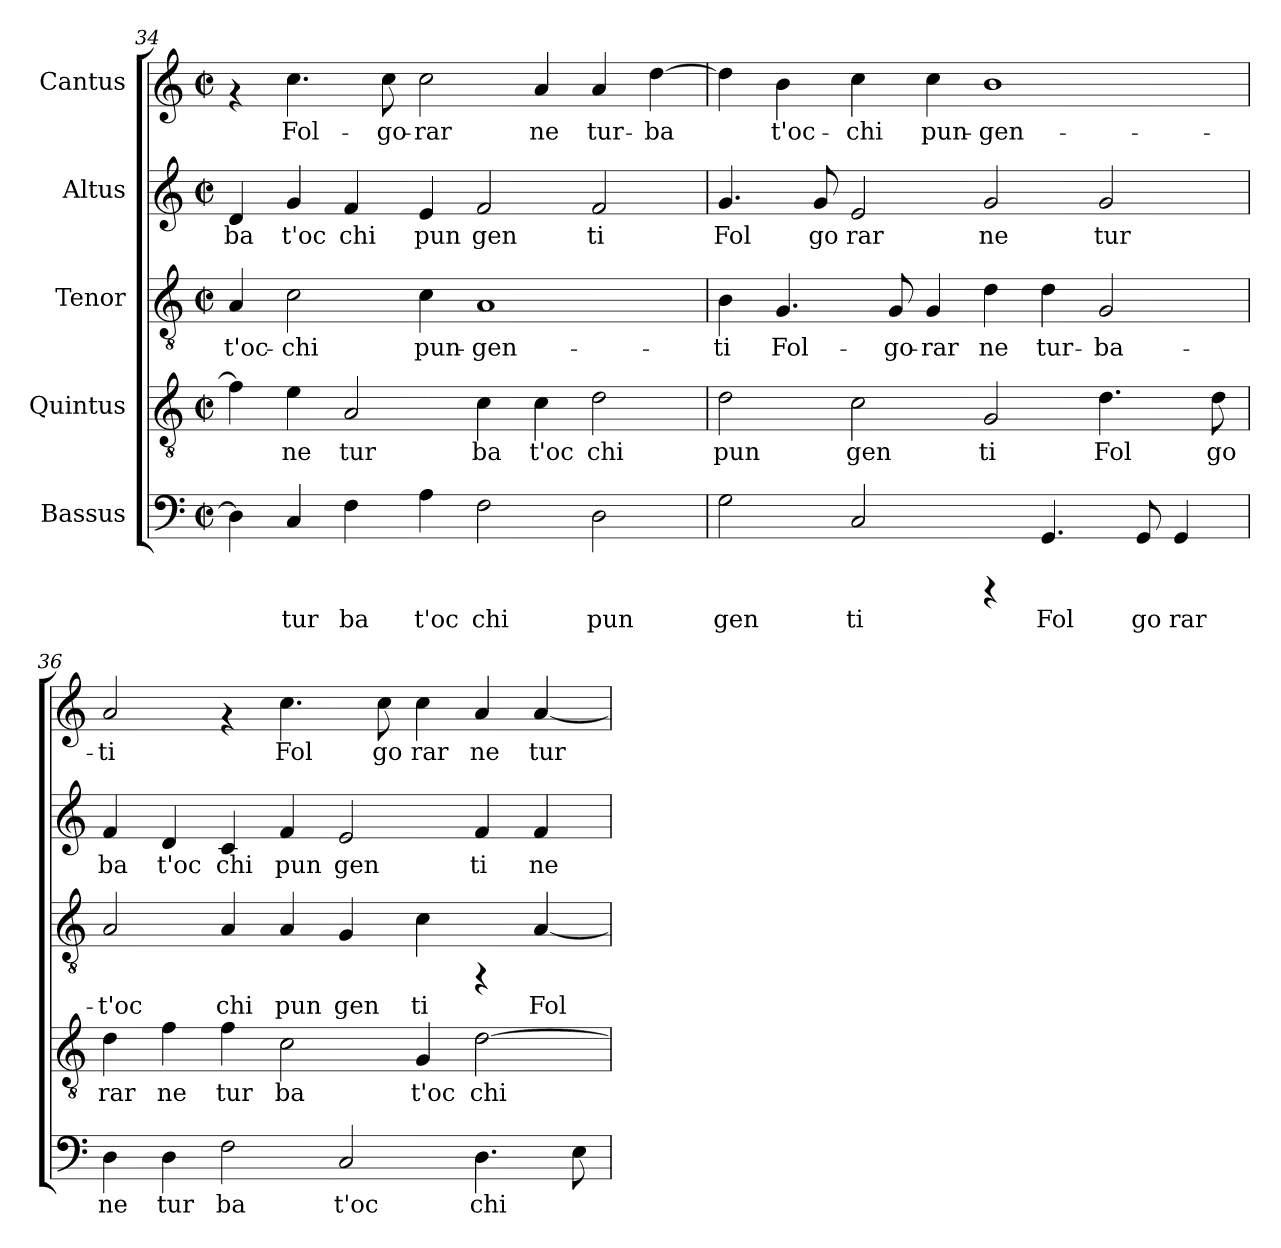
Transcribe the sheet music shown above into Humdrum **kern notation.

**kern	**text	**kern	**text	**kern	**text	**kern	**text	**kern	**text
*part5	*part5	*part4	*part4	*part3	*part3	*part2	*part2	*part1	*part1
*staff5	*staff5	*staff4	*staff4	*staff3	*staff3	*staff2	*staff2	*staff1	*staff1
*I"Bassus	*	*I"Quintus	*	*I"Tenor	*	*I"Altus	*	*I"Cantus	*
*clefF4	*	*clefGv2	*	*clefGv2	*	*clefG2	*	*clefG2	*
*k[]	*	*k[]	*	*k[]	*	*k[]	*	*k[]	*
*C:	*	*C:	*	*C:	*	*C:	*	*C:	*
*M2/2	*	*M2/2	*	*M2/2	*	*M2/2	*	*M2/2	*
*met(c|)	*	*met(c|)	*	*met(c|)	*	*met(c|)	*	*met(c|)	*
=34	=34	=34	=34	=34	=34	=34	=34	=34	=34
!	!LO:LY:b:cj	!	!LO:LY:b:cj	!	!LO:LY:b:cj	!	!LO:LY:b:cj	!	!
4D\]	.	4f\]	.	4A/	-t'oc-	4d/	ba	4rf	.
!	!LO:LY:b:cj	!	!LO:LY:b:cj	!	!LO:LY:b:cj	!	!LO:LY:b:cj	!	!LO:LY:b:cj
4C/	tur	4e\	ne	2c\	-chi	4g/	t'oc	4.cc\	Fol-
!	!LO:LY:b:cj	!	!LO:LY:b:cj	!	!	!	!LO:LY:b:cj	!	!
4F\	ba	2A/	tur	.	.	4f/	chi	.	.
!	!	!	!	!	!	!	!	!	!LO:LY:b:cj
.	.	.	.	.	.	.	.	8cc\	-go-
!	!LO:LY:b:cj	!	!	!	!LO:LY:b:cj	!	!LO:LY:b:cj	!	!LO:LY:b:cj
4A\	t'oc	.	.	4c\	pun-	4e/	pun	2cc\	-rar
!	!LO:LY:b:cj	!	!LO:LY:b:cj	!	!LO:LY:b:cj	!	!LO:LY:b:cj	!	!
2F\	chi	4c\	ba	1A	-gen-	2f/	gen	.	.
!	!	!	!LO:LY:b:cj	!	!	!	!	!	!LO:LY:b:cj
.	.	4c\	t'oc	.	.	.	.	4a/	ne
!	!LO:LY:b:cj	!	!LO:LY:b:cj	!	!	!	!LO:LY:b:cj	!	!LO:LY:b:cj
2D\	pun	2d\	chi	.	.	2f/	ti	4a/	tur-
!	!	!	!	!	!	!	!	!	!LO:LY:b:cj
.	.	.	.	.	.	.	.	[>4dd\	-ba-
=35	=35	=35	=35	=35	=35	=35	=35	=35	=35
!	!LO:LY:b:cj	!	!LO:LY:b:cj	!	!LO:LY:b:cj	!	!LO:LY:b:cj	!	!LO:LY:b:cj
2G\	gen	2d\	pun	4B\	-ti	4.g/	Fol	4dd\]	--
!	!	!	!	!	!LO:LY:b:cj	!	!	!	!LO:LY:b:cj
.	.	.	.	4.G/	Fol-	.	.	4b\	-t'oc-
!	!	!	!	!	!	!	!LO:LY:b:cj	!	!
.	.	.	.	.	.	8g/	go	.	.
!	!LO:LY:b:cj	!	!LO:LY:b:cj	!	!	!	!LO:LY:b:cj	!	!LO:LY:b:cj
2C/	ti	2c\	gen	.	.	2e/	rar	4cc\	-chi
!	!	!	!	!	!LO:LY:b:cj	!	!	!	!
.	.	.	.	8G/	-go-	.	.	.	.
!	!	!	!	!	!LO:LY:b:cj	!	!	!	!LO:LY:b:cj
.	.	.	.	4G/	-rar	.	.	4cc\	pun-
!	!	!	!LO:LY:b:cj	!	!LO:LY:b:cj	!	!LO:LY:b:cj	!	!LO:LY:b:cj
4rCCC	.	2G/	ti	4d\	ne	2g/	ne	1b	-gen-
!	!LO:LY:b:cj	!	!	!	!LO:LY:b:cj	!	!	!	!
4.GG/	Fol	.	.	4d\	tur-	.	.	.	.
!	!	!	!LO:LY:b:cj	!	!LO:LY:b:cj	!	!LO:LY:b:cj	!	!
.	.	4.d\	Fol	2G/	-ba-	2g/	tur	.	.
!	!LO:LY:b:cj	!	!	!	!	!	!	!	!
8GG/	go	.	.	.	.	.	.	.	.
!	!LO:LY:b:cj	!	!	!	!	!	!	!	!
4GG/	rar	.	.	.	.	.	.	.	.
!	!	!	!LO:LY:b:cj	!	!	!	!	!	!
.	.	8d\	go	.	.	.	.	.	.
!!LO:PB:g=z
=36	=36	=36	=36	=36	=36	=36	=36	=36	=36
!	!LO:LY:b:cj	!	!LO:LY:b:cj	!	!LO:LY:b:cj	!	!LO:LY:b:cj	!	!LO:LY:b:cj
4D\	ne	4d\	rar	2A/	-t'oc	4f/	ba	2a/	-ti
!	!LO:LY:b:cj	!	!LO:LY:b:cj	!	!	!	!LO:LY:b:cj	!	!
4D\	tur	4f\	ne	.	.	4d/	t'oc	.	.
!	!LO:LY:b:cj	!	!LO:LY:b:cj	!	!LO:LY:b:cj	!	!LO:LY:b:cj	!	!
2F\	ba	4f\	tur	4A/	chi	4c/	chi	4rf	.
!	!	!	!LO:LY:b:cj	!	!LO:LY:b:cj	!	!LO:LY:b:cj	!	!LO:LY:b:cj
.	.	2c\	ba	4A/	pun	4f/	pun	4.cc\	Fol
!	!LO:LY:b:cj	!	!	!	!LO:LY:b:cj	!	!LO:LY:b:cj	!	!
2C/	t'oc	.	.	4G/	gen	2e/	gen	.	.
!	!	!	!	!	!	!	!	!	!LO:LY:b:cj
.	.	.	.	.	.	.	.	8cc\	go
!	!	!	!LO:LY:b:cj	!	!LO:LY:b:cj	!	!	!	!LO:LY:b:cj
.	.	4G/	t'oc	4c\	ti	.	.	4cc\	rar
!	!LO:LY:b:cj	!	!LO:LY:b:cj	!	!	!	!LO:LY:b:cj	!	!LO:LY:b:cj
4.D\	chi	[>2d\	chi	4rFF	.	4f/	ti	4a/	ne
!	!	!	!	!	!LO:LY:b:cj	!	!LO:LY:b:cj	!	!LO:LY:b:cj
.	.	.	.	[<4A/	Fol	4f/	ne	[<4a/	tur
!	!LO:LY:b:cj	!	!	!	!	!	!	!	!
8E\	.	.	.	.	.	.	.	.	.
=	=	=	=	=	=	=	=	=	=
*-	*-	*-	*-	*-	*-	*-	*-	*-	*-
